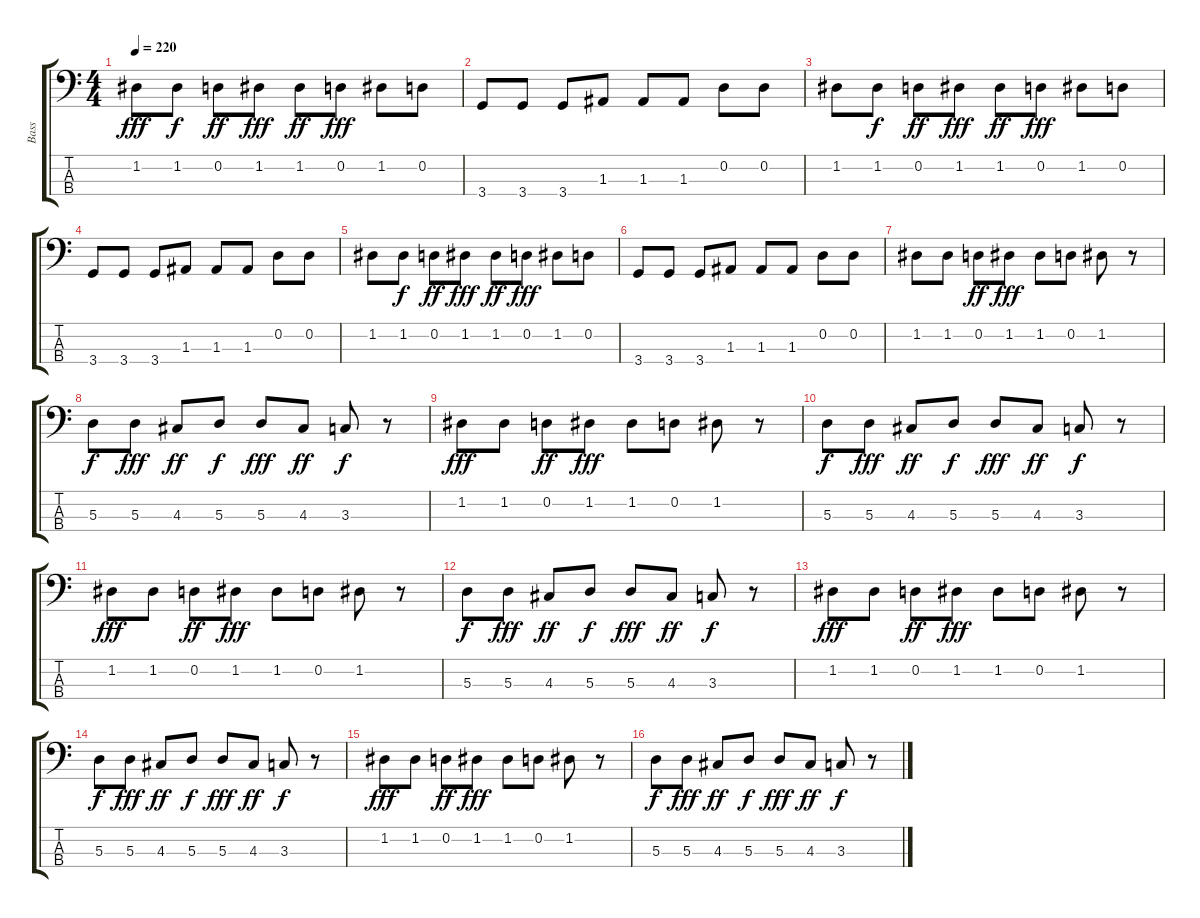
\track ("Bass" "Bass") {instrument electricbasspick}
\staff {score tabs}
\tuning (G2 D2 A1 E1) {hide}
\ts (4 4)
\tempo 220
\clef f4
\ks c
1.2.8{dy fff} 1.2.8{dy f} 0.2.8{dy ff} 1.2.8{dy fff} 1.2.8{dy ff} 0.2.8{dy fff} 1.2.8 0.2.8 |
3.4.8 3.4.8 3.4.8 1.3.8 1.3.8 1.3.8 0.2.8 0.2.8 |
1.2.8 1.2.8{dy f} 0.2.8{dy ff} 1.2.8{dy fff} 1.2.8{dy ff} 0.2.8{dy fff} 1.2.8 0.2.8 |
3.4.8 3.4.8 3.4.8 1.3.8 1.3.8 1.3.8 0.2.8 0.2.8 |
1.2.8 1.2.8{dy f} 0.2.8{dy ff} 1.2.8{dy fff} 1.2.8{dy ff} 0.2.8{dy fff} 1.2.8 0.2.8 |
3.4.8 3.4.8 3.4.8 1.3.8 1.3.8 1.3.8 0.2.8 0.2.8 |
1.2.8 1.2.8 0.2.8{dy ff} 1.2.8{dy fff} 1.2.8 0.2.8 1.2.8 r.8 |
5.3.8{dy f} 5.3.8{dy fff} 4.3.8{dy ff} 5.3.8{dy f} 5.3.8{dy fff} 4.3.8{dy ff} 3.3.8{dy f} r.8 |
1.2.8{dy fff} 1.2.8 0.2.8{dy ff} 1.2.8{dy fff} 1.2.8 0.2.8 1.2.8 r.8 |
5.3.8{dy f} 5.3.8{dy fff} 4.3.8{dy ff} 5.3.8{dy f} 5.3.8{dy fff} 4.3.8{dy ff} 3.3.8{dy f} r.8 |
1.2.8{dy fff} 1.2.8 0.2.8{dy ff} 1.2.8{dy fff} 1.2.8 0.2.8 1.2.8 r.8 |
5.3.8{dy f} 5.3.8{dy fff} 4.3.8{dy ff} 5.3.8{dy f} 5.3.8{dy fff} 4.3.8{dy ff} 3.3.8{dy f} r.8 |
1.2.8{dy fff} 1.2.8 0.2.8{dy ff} 1.2.8{dy fff} 1.2.8 0.2.8 1.2.8 r.8 |
5.3.8{dy f} 5.3.8{dy fff} 4.3.8{dy ff} 5.3.8{dy f} 5.3.8{dy fff} 4.3.8{dy ff} 3.3.8{dy f} r.8 |
1.2.8{dy fff} 1.2.8 0.2.8{dy ff} 1.2.8{dy fff} 1.2.8 0.2.8 1.2.8 r.8 |
5.3.8{dy f} 5.3.8{dy fff} 4.3.8{dy ff} 5.3.8{dy f} 5.3.8{dy fff} 4.3.8{dy ff} 3.3.8{dy f} r.8
